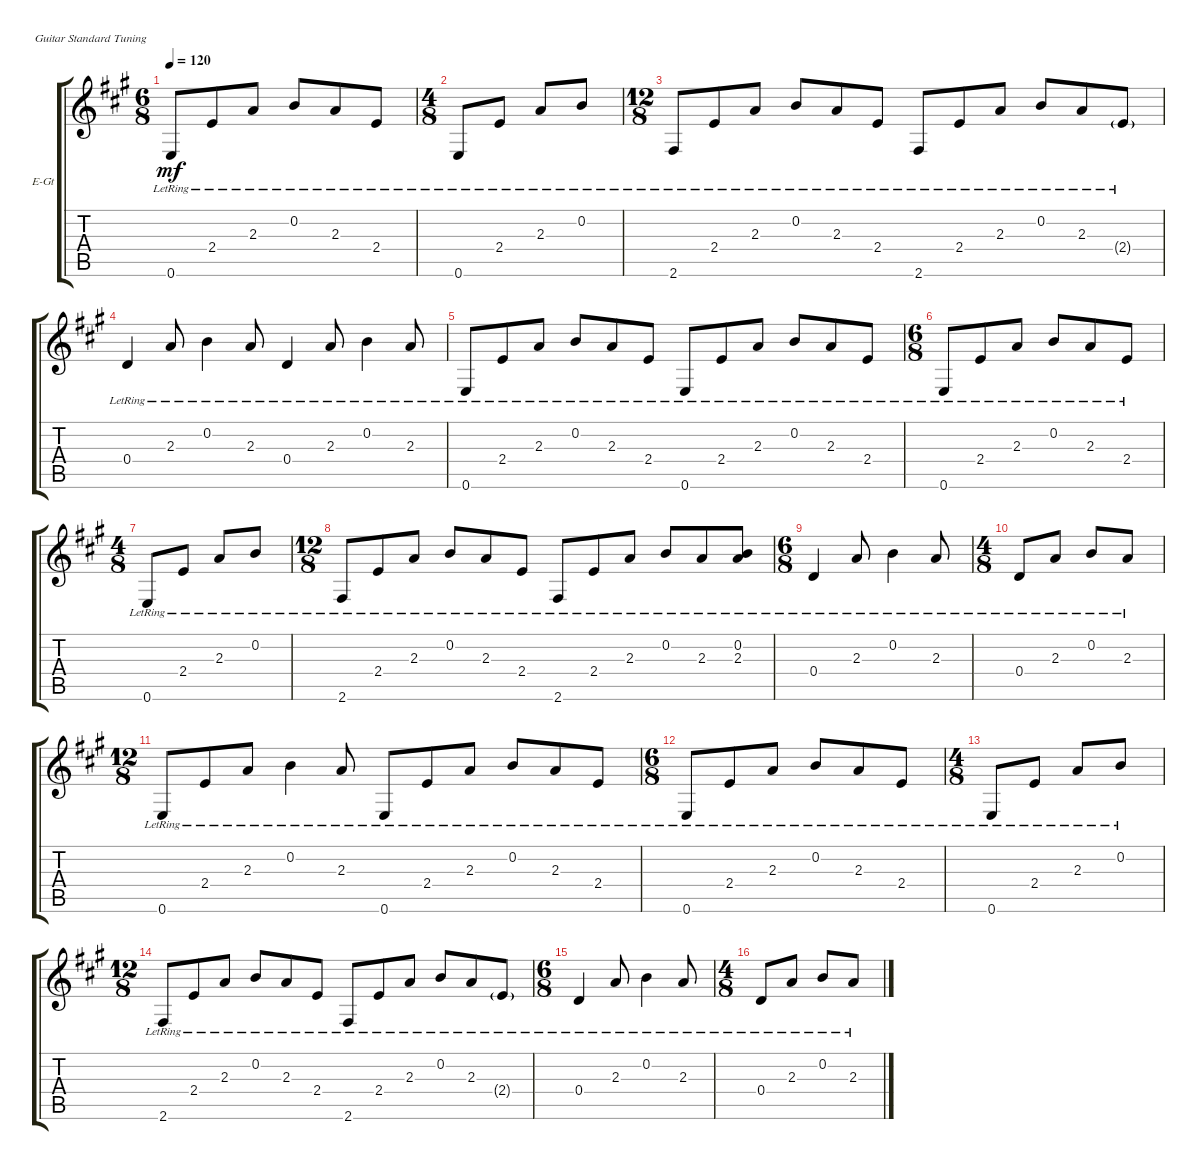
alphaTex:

\defaultSystemsLayout 4
\bracketExtendMode groupsimilarinstruments
\firstSystemTrackNameOrientation horizontal
\otherSystemsTrackNameOrientation horizontal
\track ("Rhythm Guitar" "E-Gt") {instrument distortionguitar}
\staff {score tabs}
\tuning (E4 B3 G3 D3 A2 E2)
\ts (6 8)
\tempo 120
\clef g2
\ks f#minor
0.6{lr}.8{dy mf} 2.4{lr}.8 2.3{lr}.8 0.2{lr}.8 2.3{lr}.8 2.4{lr}.8 |
\ts (4 8)
0.6{lr}.8 2.4{lr}.8 2.3{lr}.8 0.2{lr}.8 |
\ts (12 8)
2.6{lr}.8 2.4{lr}.8 2.3{lr}.8 0.2{lr}.8 2.3{lr}.8 2.4{lr}.8 2.6{lr}.8 2.4{lr}.8 2.3{lr}.8 0.2{lr}.8 2.3{lr}.8 2.4{g lr}.8 |
0.4{lr}.4 2.3{lr}.8 0.2{lr}.4 2.3{lr}.8 0.4{lr}.4 2.3{lr}.8 0.2{lr}.4 2.3{lr}.8 |
0.6{lr}.8 2.4{lr}.8 2.3{lr}.8 0.2{lr}.8 2.3{lr}.8 2.4{lr}.8 0.6{lr}.8 2.4{lr}.8 2.3{lr}.8 0.2{lr}.8 2.3{lr}.8 2.4{lr}.8 |
\ts (6 8)
0.6{lr}.8 2.4{lr}.8 2.3{lr}.8 0.2{lr}.8 2.3{lr}.8 2.4{lr}.8 |
\ts (4 8)
0.6{lr}.8 2.4{lr}.8 2.3{lr}.8 0.2{lr}.8 |
\ts (12 8)
2.6{lr}.8 2.4{lr}.8 2.3{lr}.8 0.2{lr}.8 2.3{lr}.8 2.4{lr}.8 2.6{lr}.8 2.4{lr}.8 2.3{lr}.8 0.2{lr}.8 2.3{lr}.8 (2.3{lr} 0.2{lr}).8 |
\ts (6 8)
0.4{lr}.4 2.3{lr}.8 0.2{lr}.4 2.3{lr}.8 |
\ts (4 8)
0.4{lr}.8 2.3{lr}.8 0.2{lr}.8 2.3{lr}.8 |
\ts (12 8)
0.6{lr}.8 2.4{lr}.8 2.3{lr}.8 0.2{lr}.4 2.3{lr}.8 0.6{lr}.8 2.4{lr}.8 2.3{lr}.8 0.2{lr}.8 2.3{lr}.8 2.4{lr}.8 |
\ts (6 8)
0.6{lr}.8 2.4{lr}.8 2.3{lr}.8 0.2{lr}.8 2.3{lr}.8 2.4{lr}.8 |
\ts (4 8)
0.6{lr}.8 2.4{lr}.8 2.3{lr}.8 0.2{lr}.8 |
\ts (12 8)
2.6{lr}.8 2.4{lr}.8 2.3{lr}.8 0.2{lr}.8 2.3{lr}.8 2.4{lr}.8 2.6{lr}.8 2.4{lr}.8 2.3{lr}.8 0.2{lr}.8 2.3{lr}.8 2.4{g lr}.8 |
\ts (6 8)
0.4{lr}.4 2.3{lr}.8 0.2{lr}.4 2.3{lr}.8 |
\ts (4 8)
0.4{lr}.8 2.3{lr}.8 0.2{lr}.8 2.3{lr}.8
